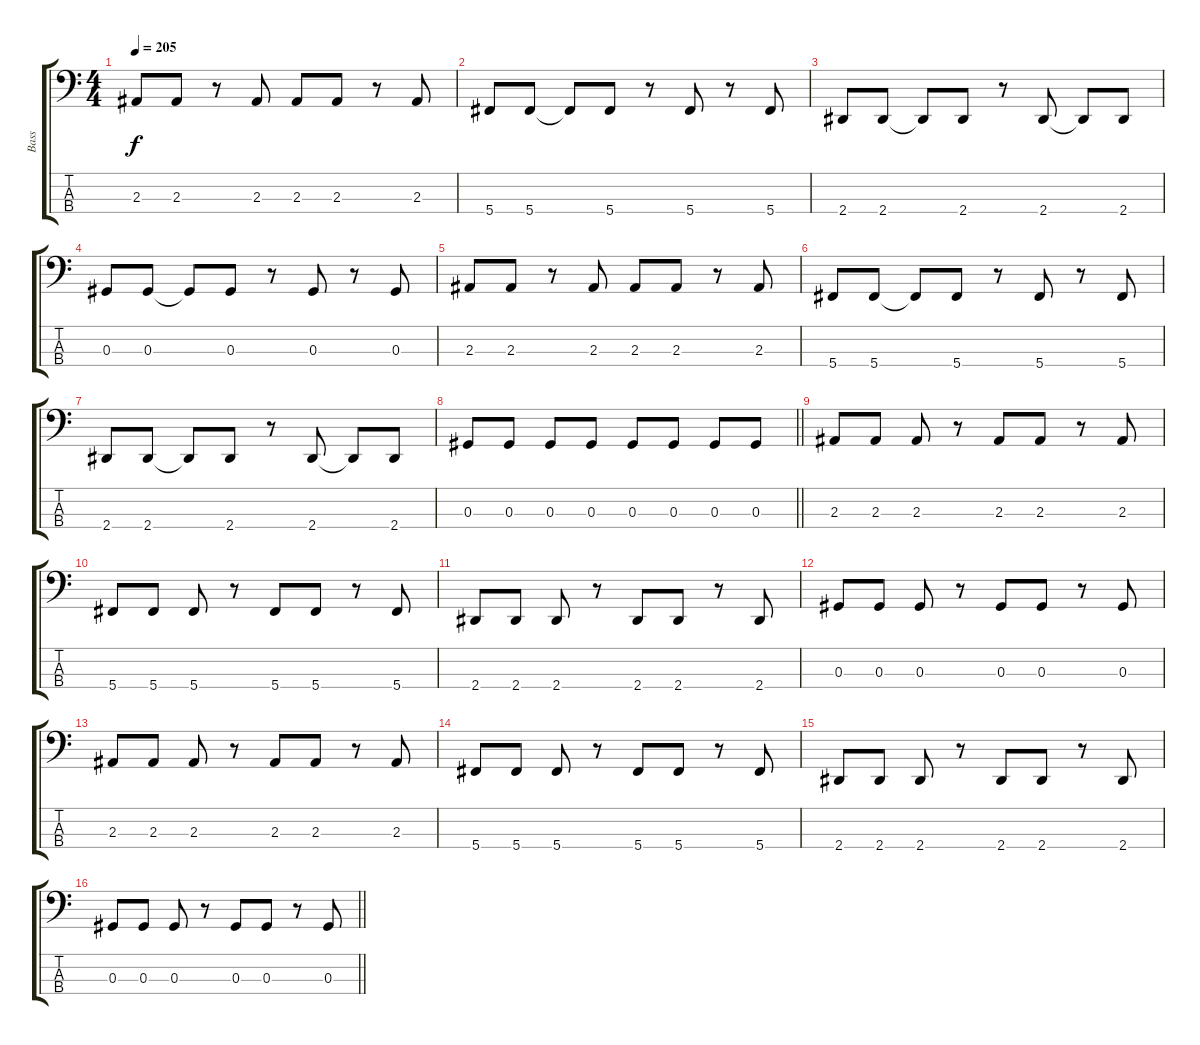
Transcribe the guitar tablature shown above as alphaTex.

\track ("Bass" "Bass") {instrument electricbasspick}
\staff {score tabs}
\tuning (Gb2 Db2 Ab1 Db1) {hide}
\ts (4 4)
\tempo 205
\clef f4
\ks c
2.3.8{dy f} 2.3.8 r.8 2.3.8 2.3.8 2.3.8 r.8 2.3.8 |
5.4.8 5.4.8 5.4{t}.8 5.4.8 r.8 5.4.8 r.8 5.4.8 |
2.4.8 2.4.8 2.4{t}.8 2.4.8 r.8 2.4.8 2.4{t}.8 2.4.8 |
0.3.8 0.3.8 0.3{t}.8 0.3.8 r.8 0.3.8 r.8 0.3.8 |
2.3.8 2.3.8 r.8 2.3.8 2.3.8 2.3.8 r.8 2.3.8 |
5.4.8 5.4.8 5.4{t}.8 5.4.8 r.8 5.4.8 r.8 5.4.8 |
2.4.8 2.4.8 2.4{t}.8 2.4.8 r.8 2.4.8 2.4{t}.8 2.4.8 |
\barLineRight lightlight
0.3.8 0.3.8 0.3.8 0.3.8 0.3.8 0.3.8 0.3.8 0.3.8 |
2.3.8 2.3.8 2.3.8 r.8 2.3.8 2.3.8 r.8 2.3.8 |
5.4.8 5.4.8 5.4.8 r.8 5.4.8 5.4.8 r.8 5.4.8 |
2.4.8 2.4.8 2.4.8 r.8 2.4.8 2.4.8 r.8 2.4.8 |
0.3.8 0.3.8 0.3.8 r.8 0.3.8 0.3.8 r.8 0.3.8 |
2.3.8 2.3.8 2.3.8 r.8 2.3.8 2.3.8 r.8 2.3.8 |
5.4.8 5.4.8 5.4.8 r.8 5.4.8 5.4.8 r.8 5.4.8 |
2.4.8 2.4.8 2.4.8 r.8 2.4.8 2.4.8 r.8 2.4.8 |
\barLineRight lightlight
0.3.8 0.3.8 0.3.8 r.8 0.3.8 0.3.8 r.8 0.3.8
